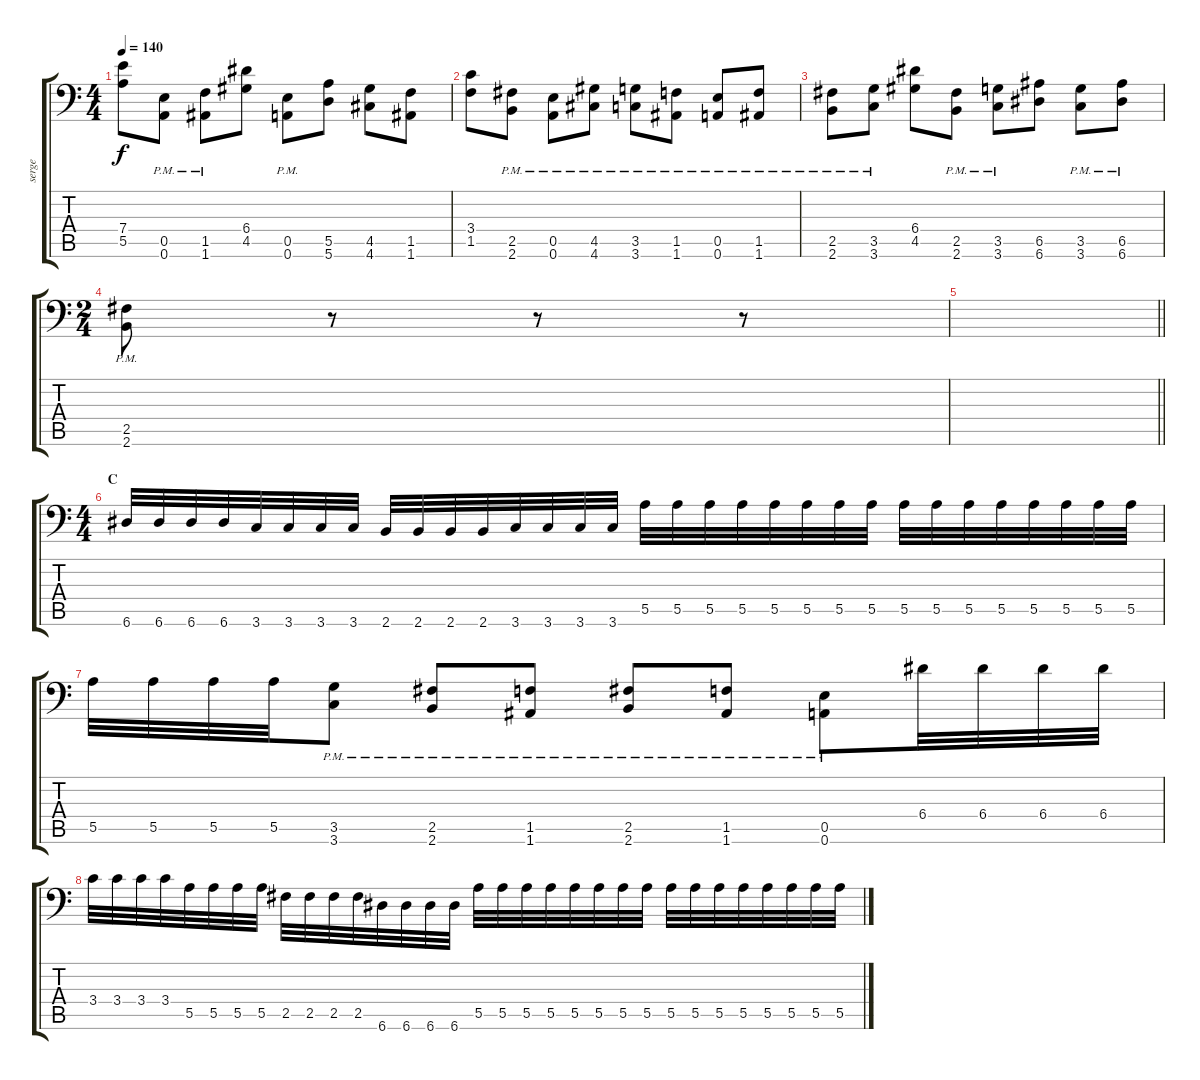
\track ("serge" "serge") {instrument distortionguitar}
\staff {score tabs}
\tuning (B3 Gb3 D3 A2 E2 A1) {hide}
\ts (4 4)
\tempo 140
\clef f4
\ks c
(7.4 5.5).8{dy f} (0.5 0.6{pm}).8 (1.5 1.6{pm}).8 (6.4 4.5).8 (0.5 0.6{pm}).8 (5.5 5.6).8 (4.5 4.6).8 (1.5 1.6).8 |
(3.4 1.5).8 (2.5 2.6{pm}).8 (0.5 0.6{pm}).8 (4.5 4.6{pm}).8 (3.5 3.6{pm}).8 (1.5 1.6{pm}).8 (0.5 0.6{pm}).8 (1.5 1.6{pm}).8 |
(2.5 2.6{pm}).8 (3.5 3.6{pm}).8 (6.4 4.5).8 (2.5 2.6{pm}).8 (3.5 3.6{pm}).8 (6.5 6.6).8 (3.5 3.6{pm}).8 (6.5 6.6{pm}).8 |
\ts (2 4)
(2.5 2.6{pm}).8 r.8 r.8 r.8 |
\barLineRight lightlight
|
\ts (4 4)
\section ("" "C")
6.6.32 6.6.32 6.6.32 6.6.32 3.6.32 3.6.32 3.6.32 3.6.32 2.6.32 2.6.32 2.6.32 2.6.32 3.6.32 3.6.32 3.6.32 3.6.32 5.5.32 5.5.32 5.5.32 5.5.32 5.5.32 5.5.32 5.5.32 5.5.32 5.5.32 5.5.32 5.5.32 5.5.32 5.5.32 5.5.32 5.5.32 5.5.32 |
5.5.32 5.5.32 5.5.32 5.5.32 (3.5 3.6{pm}).8 (2.5 2.6{pm}).8 (1.5 1.6{pm}).8 (2.5 2.6{pm}).8 (1.5 1.6{pm}).8 (0.5 0.6{pm}).8 6.4.32 6.4.32 6.4.32 6.4.32 |
3.4.32 3.4.32 3.4.32 3.4.32 5.5.32 5.5.32 5.5.32 5.5.32 2.5.32 2.5.32 2.5.32 2.5.32 6.6.32 6.6.32 6.6.32 6.6.32 5.5.32 5.5.32 5.5.32 5.5.32 5.5.32 5.5.32 5.5.32 5.5.32 5.5.32 5.5.32 5.5.32 5.5.32 5.5.32 5.5.32 5.5.32 5.5.32
